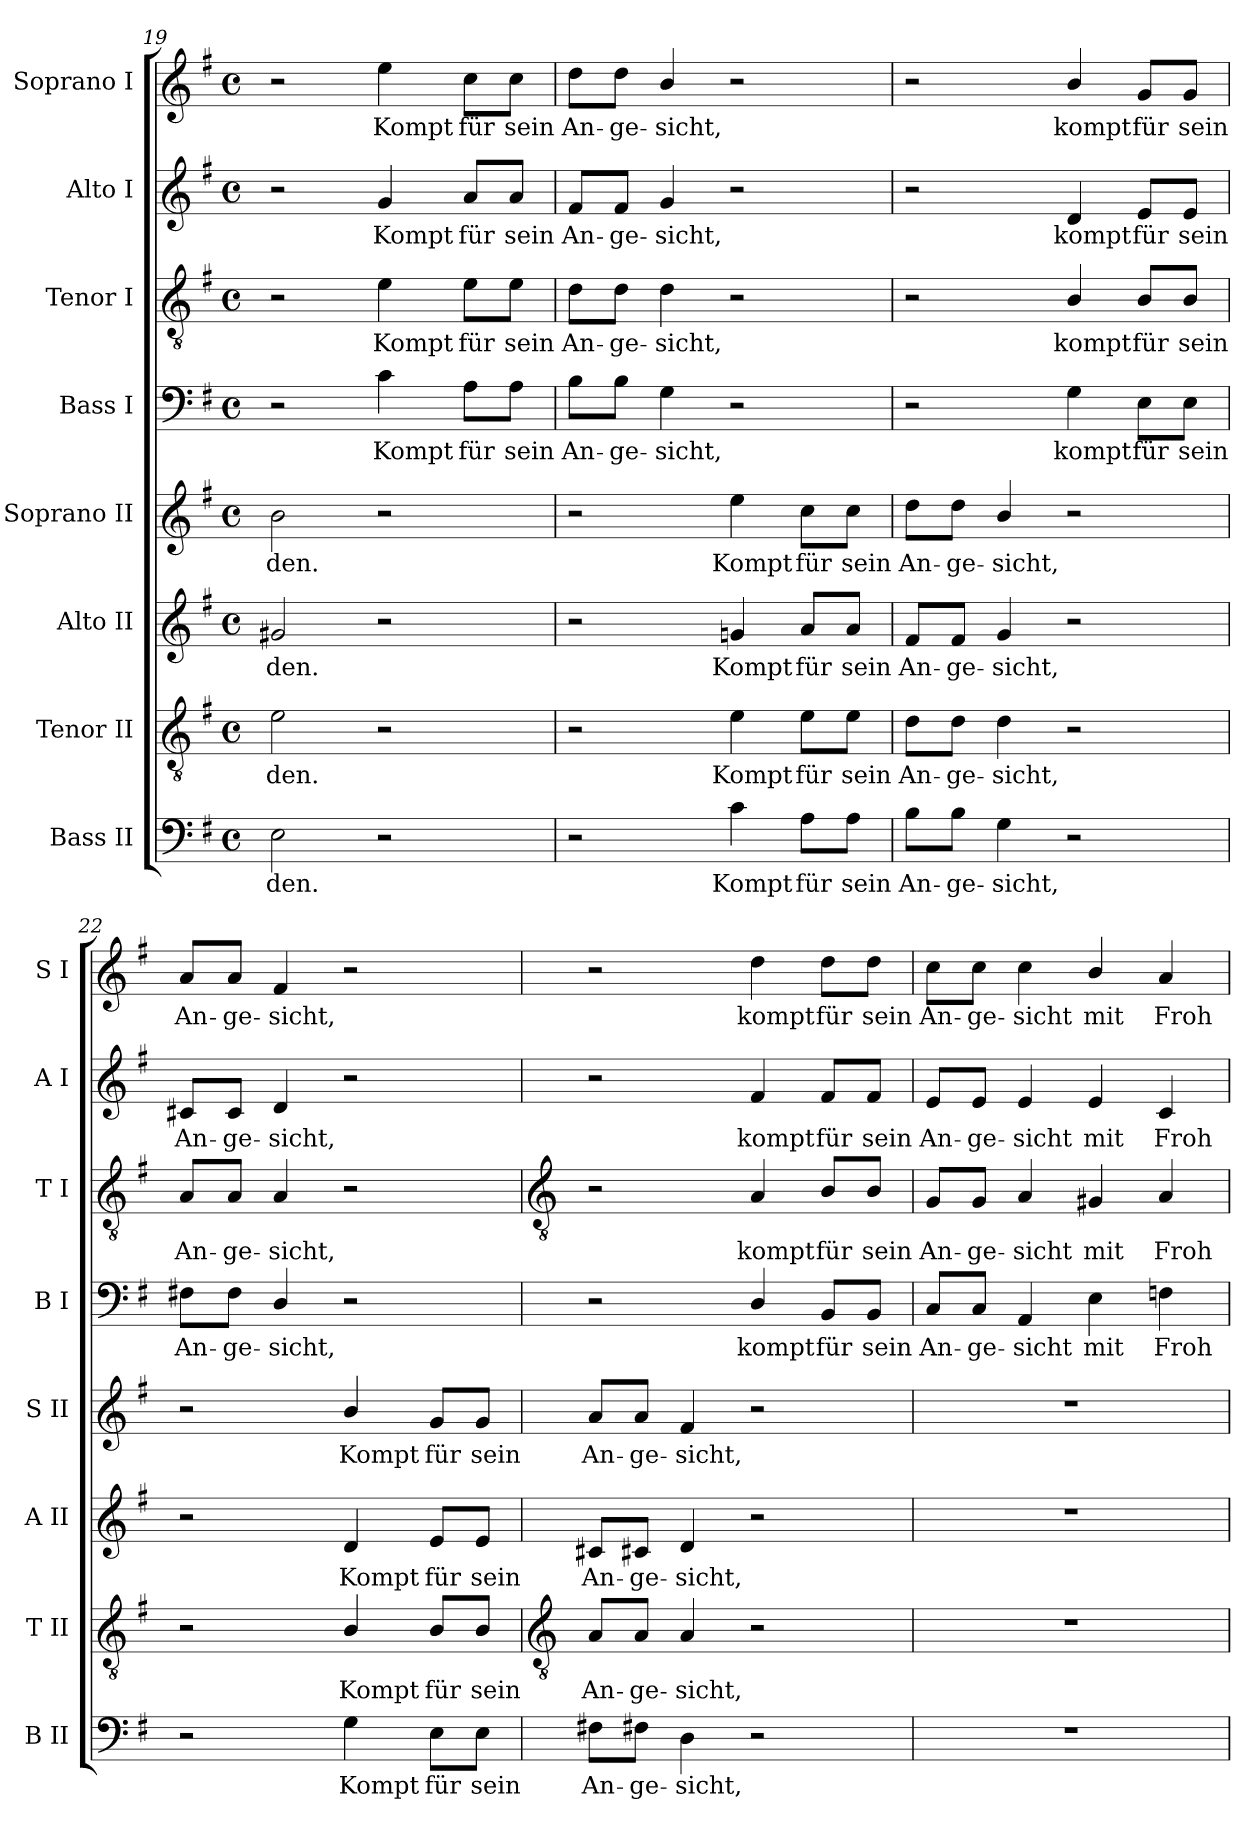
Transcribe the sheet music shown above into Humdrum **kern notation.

**kern	**text	**kern	**text	**kern	**text	**kern	**text	**kern	**text	**kern	**text	**kern	**text	**kern	**text
*part8	*part8	*part7	*part7	*part6	*part6	*part5	*part5	*part4	*part4	*part3	*part3	*part2	*part2	*part1	*part1
*staff8	*staff8	*staff7	*staff7	*staff6	*staff6	*staff5	*staff5	*staff4	*staff4	*staff3	*staff3	*staff2	*staff2	*staff1	*staff1
*I"Bass II	*	*I"Tenor II	*	*I"Alto II	*	*I"Soprano II	*	*I"Bass I	*	*I"Tenor I	*	*I"Alto I	*	*I"Soprano I	*
*I'B II	*	*I'T II	*	*I'A II	*	*I'S II	*	*I'B I	*	*I'T I	*	*I'A I	*	*I'S I	*
!!LO:LB:g=z
*clefF4	*	*clefGv2	*	*clefG2	*	*clefG2	*	*clefF4	*	*clefGv2	*	*clefG2	*	*clefG2	*
*k[f#]	*	*k[f#]	*	*k[f#]	*	*k[f#]	*	*k[f#]	*	*k[f#]	*	*k[f#]	*	*k[f#]	*
*G:	*	*G:	*	*G:	*	*G:	*	*G:	*	*G:	*	*G:	*	*G:	*
*M4/4	*	*M4/4	*	*M4/4	*	*M4/4	*	*M4/4	*	*M4/4	*	*M4/4	*	*M4/4	*
*met(c)	*	*met(c)	*	*met(c)	*	*met(c)	*	*met(c)	*	*met(c)	*	*met(c)	*	*met(c)	*
=19	=19	=19	=19	=19	=19	=19	=19	=19	=19	=19	=19	=19	=19	=19	=19
!	!LO:LY:b	!	!LO:LY:b	!	!LO:LY:b	!	!LO:LY:b	!	!	!	!	!	!	!	!
2E	den.	2e	den.	2g#X	den.	2b	den.	2r	.	2r	.	2r	.	2r	.
!	!	!	!	!	!	!	!	!	!LO:LY:b	!	!LO:LY:b	!	!LO:LY:b	!	!LO:LY:b
2r	.	2r	.	2r	.	2r	.	4c	Kompt	4e	Kompt	4g	Kompt	4ee	Kompt
!	!	!	!	!	!	!	!	!	!LO:LY:b	!	!LO:LY:b	!	!LO:LY:b	!	!LO:LY:b
.	.	.	.	.	.	.	.	8A\L	für	8e\L	für	8a/L	für	8cc\L	für
!	!	!	!	!	!	!	!	!	!LO:LY:b	!	!LO:LY:b	!	!LO:LY:b	!	!LO:LY:b
.	.	.	.	.	.	.	.	8A\J	sein	8e\J	sein	8a/J	sein	8cc\J	sein
=20	=20	=20	=20	=20	=20	=20	=20	=20	=20	=20	=20	=20	=20	=20	=20
!	!	!	!	!	!	!	!	!	!LO:LY:b	!	!LO:LY:b	!	!LO:LY:b	!	!LO:LY:b
2r	.	2r	.	2r	.	2r	.	8B\L	An-	8d\L	An-	8f#/L	An-	8dd\L	An-
!	!	!	!	!	!	!	!	!	!LO:LY:b	!	!LO:LY:b	!	!LO:LY:b	!	!LO:LY:b
.	.	.	.	.	.	.	.	8B\J	-ge-	8d\J	-ge-	8f#/J	-ge-	8dd\J	-ge-
!	!	!	!	!	!	!	!	!	!LO:LY:b	!	!LO:LY:b	!	!LO:LY:b	!	!LO:LY:b
.	.	.	.	.	.	.	.	4G	-sicht,	4d	-sicht,	4g	-sicht,	4b/	-sicht,
!	!LO:LY:b	!	!LO:LY:b	!	!LO:LY:b	!	!LO:LY:b	!	!	!	!	!	!	!	!
4c	Kompt	4e	Kompt	4gn	Kompt	4ee	Kompt	2r	.	2r	.	2r	.	2r	.
!	!LO:LY:b	!	!LO:LY:b	!	!LO:LY:b	!	!LO:LY:b	!	!	!	!	!	!	!	!
8A\L	für	8e\L	für	8a/L	für	8cc\L	für	.	.	.	.	.	.	.	.
!	!LO:LY:b	!	!LO:LY:b	!	!LO:LY:b	!	!LO:LY:b	!	!	!	!	!	!	!	!
8A\J	sein	8e\J	sein	8a/J	sein	8cc\J	sein	.	.	.	.	.	.	.	.
=21	=21	=21	=21	=21	=21	=21	=21	=21	=21	=21	=21	=21	=21	=21	=21
!	!LO:LY:b	!	!LO:LY:b	!	!LO:LY:b	!	!LO:LY:b	!	!	!	!	!	!	!	!
8B\L	An-	8d\L	An-	8f#/L	An-	8dd\L	An-	2r	.	2r	.	2r	.	2r	.
!	!LO:LY:b	!	!LO:LY:b	!	!LO:LY:b	!	!LO:LY:b	!	!	!	!	!	!	!	!
8B\J	-ge-	8d\J	-ge-	8f#/J	-ge-	8dd\J	-ge-	.	.	.	.	.	.	.	.
!	!LO:LY:b	!	!LO:LY:b	!	!LO:LY:b	!	!LO:LY:b	!	!	!	!	!	!	!	!
4G	-sicht,	4d	-sicht,	4g	-sicht,	4b/	-sicht,	.	.	.	.	.	.	.	.
!	!	!	!	!	!	!	!	!	!LO:LY:b	!	!LO:LY:b	!	!LO:LY:b	!	!LO:LY:b
2r	.	2r	.	2r	.	2r	.	4G	kompt	4B/	kompt	4d	kompt	4b/	kompt
!	!	!	!	!	!	!	!	!	!LO:LY:b	!	!LO:LY:b	!	!LO:LY:b	!	!LO:LY:b
.	.	.	.	.	.	.	.	8E\L	für	8B/L	für	8e/L	für	8g/L	für
!	!	!	!	!	!	!	!	!	!LO:LY:b	!	!LO:LY:b	!	!LO:LY:b	!	!LO:LY:b
.	.	.	.	.	.	.	.	8E\J	sein	8B/J	sein	8e/J	sein	8g/J	sein
=22	=22	=22	=22	=22	=22	=22	=22	=22	=22	=22	=22	=22	=22	=22	=22
!	!	!	!	!	!	!	!	!	!LO:LY:b	!	!LO:LY:b	!	!LO:LY:b	!	!LO:LY:b
2r	.	2r	.	2r	.	2r	.	8F#X\L	An-	8A/L	An-	8c#X/L	An-	8a/L	An-
!	!	!	!	!	!	!	!	!	!LO:LY:b	!	!LO:LY:b	!	!LO:LY:b	!	!LO:LY:b
.	.	.	.	.	.	.	.	8F#\J	-ge-	8A/J	-ge-	8c#/J	-ge-	8a/J	-ge-
!	!	!	!	!	!	!	!	!	!LO:LY:b	!	!LO:LY:b	!	!LO:LY:b	!	!LO:LY:b
.	.	.	.	.	.	.	.	4D/	-sicht,	4A	-sicht,	4d	-sicht,	4f#	-sicht,
!	!LO:LY:b	!	!LO:LY:b	!	!LO:LY:b	!	!LO:LY:b	!	!	!	!	!	!	!	!
4G	Kompt	4B/	Kompt	4d	Kompt	4b/	Kompt	2r	.	2r	.	2r	.	2r	.
!	!LO:LY:b	!	!LO:LY:b	!	!LO:LY:b	!	!LO:LY:b	!	!	!	!	!	!	!	!
8E\L	für	8B/L	für	8e/L	für	8g/L	für	.	.	.	.	.	.	.	.
!	!LO:LY:b	!	!LO:LY:b	!	!LO:LY:b	!	!LO:LY:b	!	!	!	!	!	!	!	!
8E\J	sein	8B/J	sein	8e/J	sein	8g/J	sein	.	.	.	.	.	.	.	.
!!LO:LB:g=z
=23	=23	=23	=23	=23	=23	=23	=23	=23	=23	=23	=23	=23	=23	=23	=23
*	*	*clefGv2	*	*	*	*	*	*	*	*clefGv2	*	*	*	*	*
!	!LO:LY:b	!	!LO:LY:b	!	!LO:LY:b	!	!LO:LY:b	!	!	!	!	!	!	!	!
8F#X\L	An-	8A/L	An-	8c#X/L	An-	8a/L	An-	2r	.	2r	.	2r	.	2r	.
!	!LO:LY:b	!	!LO:LY:b	!	!LO:LY:b	!	!LO:LY:b	!	!	!	!	!	!	!	!
8F#X\J	-ge-	8A/J	-ge-	8c#X/J	-ge-	8a/J	-ge-	.	.	.	.	.	.	.	.
!	!LO:LY:b	!	!LO:LY:b	!	!LO:LY:b	!	!LO:LY:b	!	!	!	!	!	!	!	!
4D	-sicht,	4A	-sicht,	4d	-sicht,	4f#	-sicht,	.	.	.	.	.	.	.	.
!	!	!	!	!	!	!	!	!	!LO:LY:b	!	!LO:LY:b	!	!LO:LY:b	!	!LO:LY:b
2r	.	2r	.	2r	.	2r	.	4D/	kompt	4A	kompt	4f#	kompt	4dd	kompt
!	!	!	!	!	!	!	!	!	!LO:LY:b	!	!LO:LY:b	!	!LO:LY:b	!	!LO:LY:b
.	.	.	.	.	.	.	.	8BB/L	für	8B/L	für	8f#/L	für	8dd\L	für
!	!	!	!	!	!	!	!	!	!LO:LY:b	!	!LO:LY:b	!	!LO:LY:b	!	!LO:LY:b
.	.	.	.	.	.	.	.	8BB/J	sein	8B/J	sein	8f#/J	sein	8dd\J	sein
=24	=24	=24	=24	=24	=24	=24	=24	=24	=24	=24	=24	=24	=24	=24	=24
!	!	!	!	!	!	!	!	!	!LO:LY:b	!	!LO:LY:b	!	!LO:LY:b	!	!LO:LY:b
1r	.	1r	.	1r	.	1r	.	8C/L	An-	8G/L	An-	8e/L	An-	8cc\L	An-
!	!	!	!	!	!	!	!	!	!LO:LY:b	!	!LO:LY:b	!	!LO:LY:b	!	!LO:LY:b
.	.	.	.	.	.	.	.	8C/J	-ge-	8G/J	-ge-	8e/J	-ge-	8cc\J	-ge-
!	!	!	!	!	!	!	!	!	!LO:LY:b	!	!LO:LY:b	!	!LO:LY:b	!	!LO:LY:b
.	.	.	.	.	.	.	.	4AA	-sicht	4A	-sicht	4e	-sicht	4cc	-sicht
!	!	!	!	!	!	!	!	!	!LO:LY:b	!	!LO:LY:b	!	!LO:LY:b	!	!LO:LY:b
.	.	.	.	.	.	.	.	4E	mit	4G#X	mit	4e	mit	4b/	mit
!	!	!	!	!	!	!	!	!	!LO:LY:b	!	!LO:LY:b	!	!LO:LY:b	!	!LO:LY:b
.	.	.	.	.	.	.	.	4Fn	Froh-	4A	Froh-	4c	Froh-	4a	Froh-
=	=	=	=	=	=	=	=	=	=	=	=	=	=	=	=
*-	*-	*-	*-	*-	*-	*-	*-	*-	*-	*-	*-	*-	*-	*-	*-
